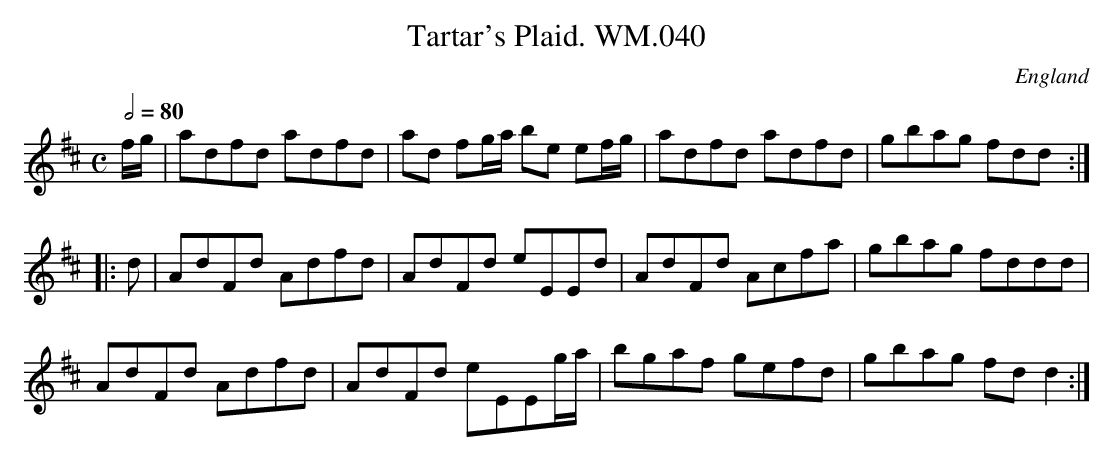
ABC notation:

X:1
T:Tartar's Plaid. WM.040
L:1/8
M:C
O:England
Q:1/2=80
K:D
f/g/|adfd adfd|ad fg/a/ be ef/g/|adfd adfd|gbag fdd:|!
|:d|AdFd Adfd|AdFd eEEd|AdFd Acfa|gbag fddd|!
AdFd Adfd|AdFd eEEg/a/|bgaf gefd|gbag fdd2:|
